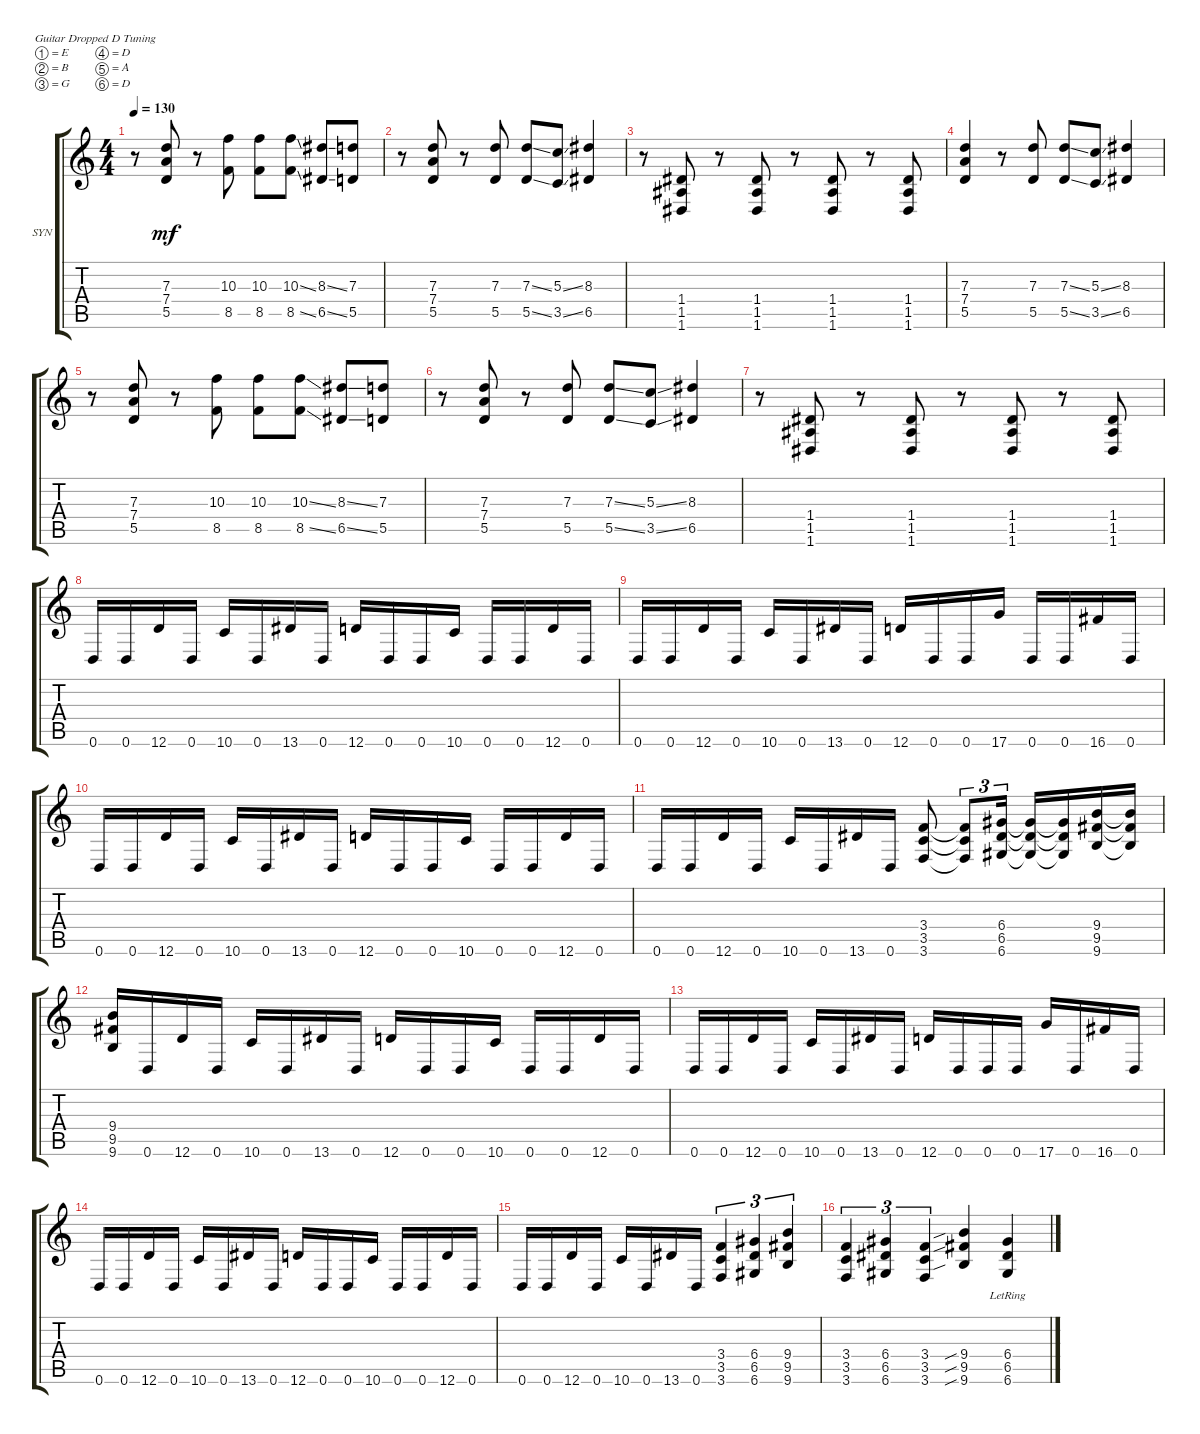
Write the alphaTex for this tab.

\defaultSystemsLayout 4
\bracketExtendMode groupsimilarinstruments
\firstSystemTrackNameOrientation horizontal
\otherSystemsTrackNameOrientation horizontal
\track ("Synyster Gates" "SYN") {instrument distortionguitar}
\staff {score tabs}
\tuning (E4 B3 G3 D3 A2 D2)
\ts (4 4)
\tempo 130
\clef g2
\ks c
r.8{dy mf} (5.5 7.4 7.3).8 r.8 (10.3 8.5).8 (8.5 10.3).8 (8.5{ss} 10.3{ss}).8 (6.5{ss} 8.3{ss}).8 (5.5 7.3).8 |
r.8 (5.5 7.4 7.3).8 r.8 (5.5 7.3).8 (5.5{ss} 7.3{ss}).8 (3.5{ss} 5.3{ss}).8 (6.5 8.3).4 |
r.8 (1.6 1.5 1.4).8 r.8 (1.6 1.5 1.4).8 r.8 (1.6 1.4 1.5).8 r.8 (1.4 1.5 1.6).8 |
(5.5 7.4 7.3).4 r.8 (5.5 7.3).8 (5.5{ss} 7.3{ss}).8 (3.5{ss} 5.3{ss}).8 (6.5 8.3).4 |
r.8 (5.5 7.4 7.3).8 r.8 (10.3 8.5).8 (8.5 10.3).8 (8.5{ss} 10.3{ss}).8 (6.5{ss} 8.3{ss}).8 (5.5 7.3).8 |
r.8 (5.5 7.4 7.3).8 r.8 (5.5 7.3).8 (5.5{ss} 7.3{ss}).8 (3.5{ss} 5.3{ss}).8 (6.5 8.3).4 |
r.8 (1.6 1.5 1.4).8 r.8 (1.6 1.5 1.4).8 r.8 (1.6 1.4 1.5).8 r.8 (1.4 1.5 1.6).8 |
0.6.16 0.6.16 12.6.16 0.6.16 10.6.16 0.6.16 13.6.16 0.6.16 12.6.16 0.6.16 0.6.16 10.6.16 0.6.16 0.6.16 12.6.16 0.6.16 |
0.6.16 0.6.16 12.6.16 0.6.16 10.6.16 0.6.16 13.6.16 0.6.16 12.6.16 0.6.16 0.6.16 17.6.16 0.6.16 0.6.16 16.6.16 0.6.16 |
0.6.16 0.6.16 12.6.16 0.6.16 10.6.16 0.6.16 13.6.16 0.6.16 12.6.16 0.6.16 0.6.16 10.6.16 0.6.16 0.6.16 12.6.16 0.6.16 |
0.6.16 0.6.16 12.6.16 0.6.16 10.6.16 0.6.16 13.6.16 0.6.16 (3.6 3.5 3.4).8 (3.6{t} 3.5{t} 3.4{t}).8{tu (3 2)} (6.6 6.4 6.5).16{tu (3 2)} (6.6{t} 6.5{t} 6.4{t}).16 (6.6{t} 6.5{t} 6.4{t}).16 (9.6 9.5 9.4).16 (9.6{t} 9.5{t} 9.4{t}).16 |
(9.6 9.5 9.4).16 0.6.16 12.6.16 0.6.16 10.6.16 0.6.16 13.6.16 0.6.16 12.6.16 0.6.16 0.6.16 10.6.16 0.6.16 0.6.16 12.6.16 0.6.16 |
0.6.16 0.6.16 12.6.16 0.6.16 10.6.16 0.6.16 13.6.16 0.6.16 12.6.16 0.6.16 0.6.16 0.6.16 17.6.16 0.6.16 16.6.16 0.6.16 |
0.6.16 0.6.16 12.6.16 0.6.16 10.6.16 0.6.16 13.6.16 0.6.16 12.6.16 0.6.16 0.6.16 10.6.16 0.6.16 0.6.16 12.6.16 0.6.16 |
0.6.16 0.6.16 12.6.16 0.6.16 10.6.16 0.6.16 13.6.16 0.6.16 (3.6 3.5 3.4).4{tu (3 2)} (6.6 6.4 6.5).4{tu (3 2)} (9.4 9.5 9.6).4{tu (3 2)} |
(3.6 3.5 3.4).4{tu (3 2)} (6.6 6.4 6.5).4{tu (3 2)} (3.6 3.5 3.4).4{tu (3 2)} (9.6{sib} 9.5{sib} 9.4{sib}).4 (6.4{lr} 6.5{lr} 6.6).4
